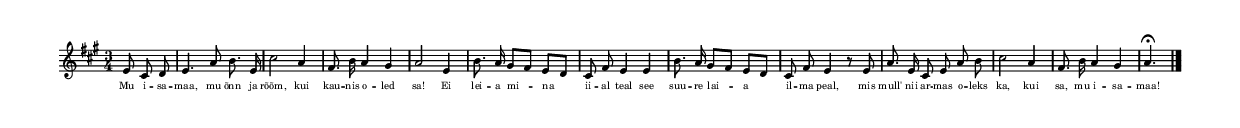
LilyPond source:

\header{
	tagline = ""
}

#(set-global-staff-size 10)

mBreak = {  }

cfgSong = {
	\key a \major
	\time 3/4
	\autoBeamOff
	\partial 4.
}

cfgText = {
	\set fontSize = #-2
}

melody = {
	\cfgSong
	\relative c'{
		e8 cis d |
		e4. a8 b8. e,16 | cis'2 a4 
			\mBreak
		fis8. b16 a4 gis | a2 e4 | 
		b'8. a16 gis8[fis] e[d]
			\mBreak
		cis8 fis e4 e | b'8. a16 gis8[fis] e[d] |
		cis8 fis e4 r8 e8 
			\mBreak
		a8. e16 cis8 e a b | cis2 a4 |
		fis8. b16 a4 gis | a4.\fermata
			\bar "|."
	}
}

songChords = \chordmode {
	%CHORDS GO HERE
}

verseOne = \lyricmode {
	%\cfgText
	%\set stanza = "1."
	Mu i -- sa -- maa, mu õnn ja rõõm,
	kui kau -- nis o -- led sa!
	Ei lei -- a mi -- na ii -- al teal
	see suu -- re lai -- a il -- ma peal,
	mis mull' nii ar -- mas o -- leks ka,
	kui sa, mu i -- sa -- maa!
}

\score {
	{
	  <<
	    %\chords { \set chordChanges = ##t \songChords }
	    { \melody }
	    \addlyrics { \verseOne }
	  >>
	}
	
	\layout {
		indent = #0
		%ragged-last = ##t
		\context {
			\Score
			\remove "Bar_number_engraver"
		}		
		\context {
			\Lyrics
			fontSize = #-2
		}
	}
	\midi { \tempo 4 = 90 }
}


\version "2.8.1"